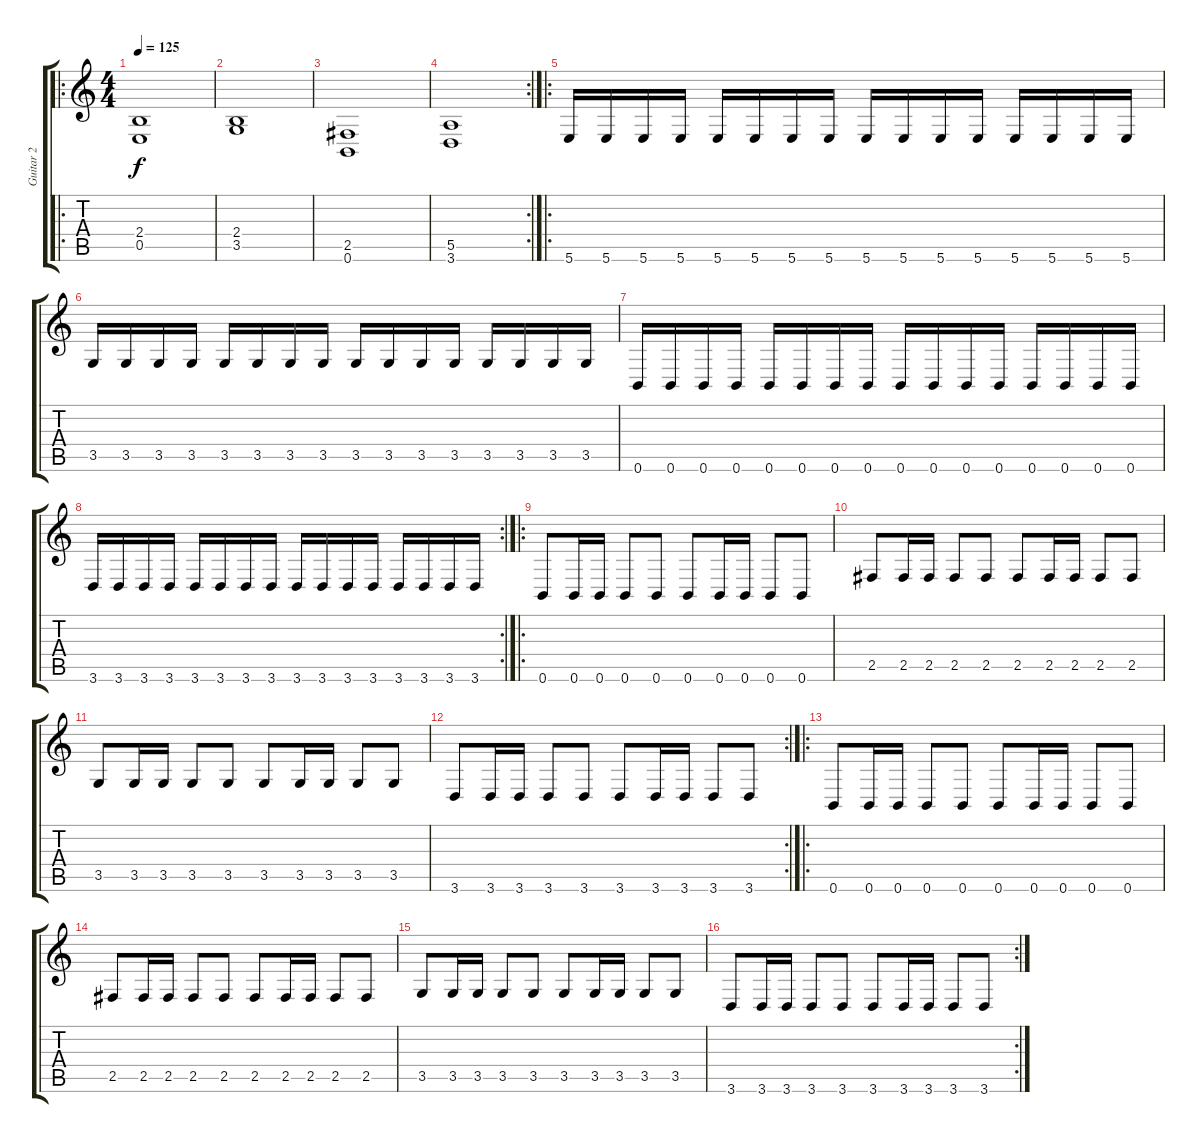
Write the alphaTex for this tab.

\track ("Guitar 2" "Guitar 2") {instrument distortionguitar}
\staff {score tabs}
\tuning (B3 Gb3 D3 A2 E2 B1) {hide}
\ro
\ts (4 4)
\tempo 125
\clef g2
\ks c
(2.4 0.5).1{dy f} |
(2.4 3.5).1 |
(2.5 0.6).1 |
\rc 2
(5.5 3.6).1 |
\ro
5.6.16 5.6.16 5.6.16 5.6.16 5.6.16 5.6.16 5.6.16 5.6.16 5.6.16 5.6.16 5.6.16 5.6.16 5.6.16 5.6.16 5.6.16 5.6.16 |
3.5.16 3.5.16 3.5.16 3.5.16 3.5.16 3.5.16 3.5.16 3.5.16 3.5.16 3.5.16 3.5.16 3.5.16 3.5.16 3.5.16 3.5.16 3.5.16 |
0.6.16 0.6.16 0.6.16 0.6.16 0.6.16 0.6.16 0.6.16 0.6.16 0.6.16 0.6.16 0.6.16 0.6.16 0.6.16 0.6.16 0.6.16 0.6.16 |
\rc 2
3.6.16 3.6.16 3.6.16 3.6.16 3.6.16 3.6.16 3.6.16 3.6.16 3.6.16 3.6.16 3.6.16 3.6.16 3.6.16 3.6.16 3.6.16 3.6.16 |
\ro
0.6.8 0.6.16 0.6.16 0.6.8 0.6.8 0.6.8 0.6.16 0.6.16 0.6.8 0.6.8 |
2.5.8 2.5.16 2.5.16 2.5.8 2.5.8 2.5.8 2.5.16 2.5.16 2.5.8 2.5.8 |
3.5.8 3.5.16 3.5.16 3.5.8 3.5.8 3.5.8 3.5.16 3.5.16 3.5.8 3.5.8 |
\rc 2
3.6.8 3.6.16 3.6.16 3.6.8 3.6.8 3.6.8 3.6.16 3.6.16 3.6.8 3.6.8 |
\ro
0.6.8 0.6.16 0.6.16 0.6.8 0.6.8 0.6.8 0.6.16 0.6.16 0.6.8 0.6.8 |
2.5.8 2.5.16 2.5.16 2.5.8 2.5.8 2.5.8 2.5.16 2.5.16 2.5.8 2.5.8 |
3.5.8 3.5.16 3.5.16 3.5.8 3.5.8 3.5.8 3.5.16 3.5.16 3.5.8 3.5.8 |
\rc 2
3.6.8 3.6.16 3.6.16 3.6.8 3.6.8 3.6.8 3.6.16 3.6.16 3.6.8 3.6.8
